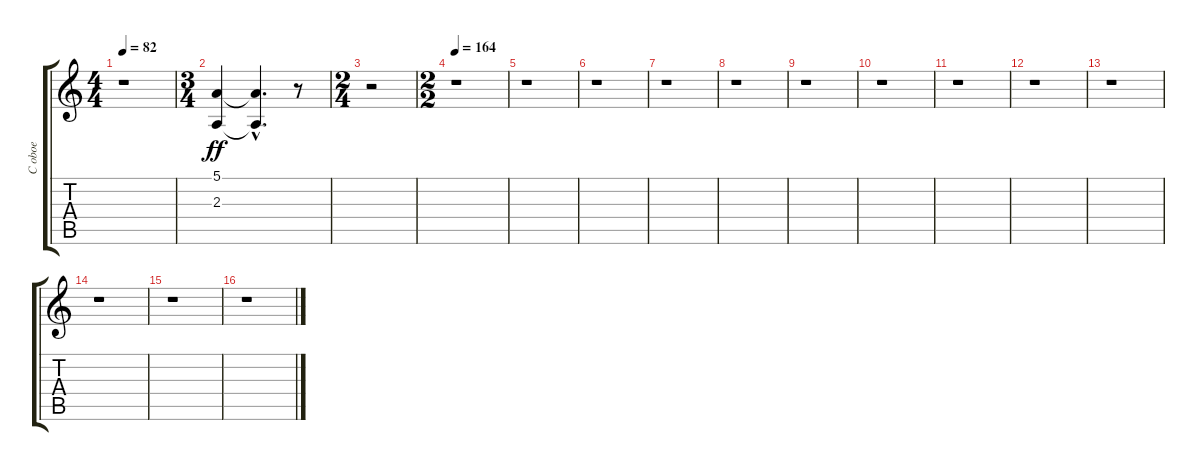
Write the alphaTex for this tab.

\track ("C oboe" "C oboe") {instrument oboe}
\staff {score tabs}
\tuning (E4 B3 G3 D3 A2 E2) {hide}
\ts (4 4)
\tempo 82
\clef g2
\ks c
r.1{dy ff} |
\ts (3 4)
(5.1 2.3).4 (5.1{hac t} 2.3{hac t}).4{d} r.8 |
\ts (2 4)
r.2 |
\ts (2 2)
\tempo 164
r.1 |
r.1 |
r.1 |
r.1 |
r.1 |
r.1 |
r.1 |
r.1 |
r.1 |
r.1 |
r.1 |
r.1 |
r.1
